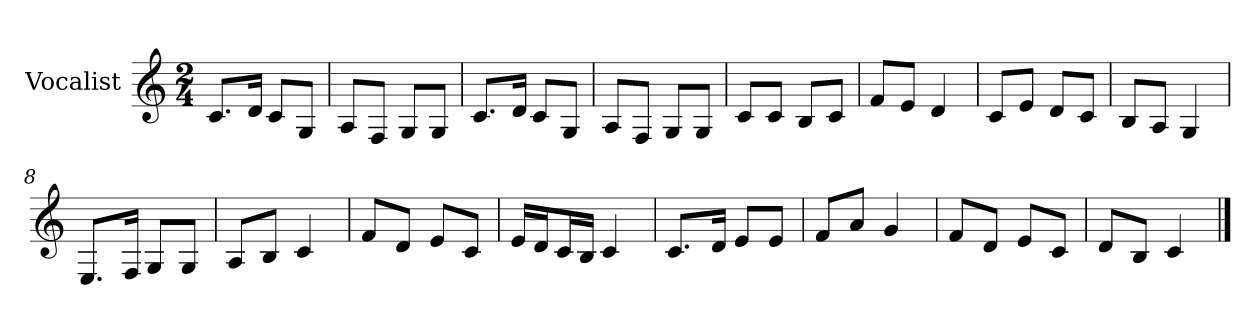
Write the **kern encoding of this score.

**kern
*part1
*staff1
*I"Vocalist
*k[]
*C:
*M2/4
=
8.cL
16dJk
8cL
8GJ
=1
8AL
8FJ
8GL
8GJ
=2
8.cL
16dJk
8cL
8GJ
=3
8AL
8FJ
8GL
8GJ
=4
8cL
8cJ
8BL
8cJ
=5
8fL
8eJ
4d
=6
8cL
8eJ
8dL
8cJ
=7
8BL
8AJ
4G
=8
8.EL
16FJk
8GL
8GJ
=9
8AL
8BJ
4c
=10
8fL
8dJ
8eL
8cJ
=11
16eLL
16dJ
16cL
16BJJ
4c
=12
8.cL
16dJk
8eL
8eJ
=13
8fL
8aJ
4g
=14
8fL
8dJ
8eL
8cJ
=15
8dL
8BJ
4c
==
*-
